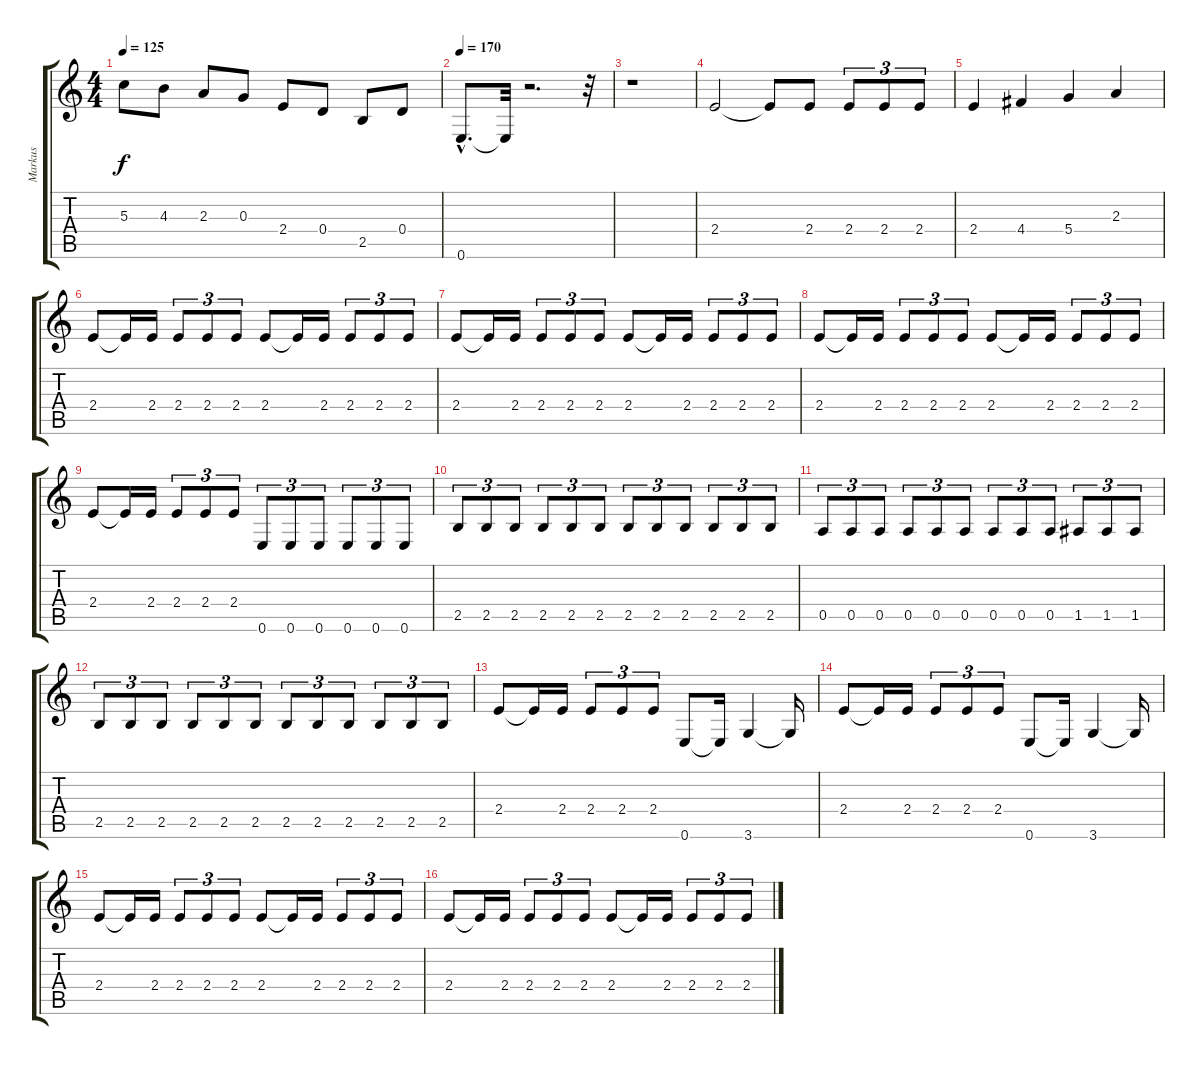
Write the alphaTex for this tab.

\track ("Markus" "Markus") {instrument electricbasspick}
\staff {score tabs}
\tuning (E4 B3 G3 D3 A2 E2) {hide}
\ts (4 4)
\tempo 125
\clef g2
\ks c
5.3.8{dy f} 4.3.8 2.3.8 0.3.8 2.4.8 0.4.8 2.5.8 0.4.8 |
\tempo 170
0.6{hac}.8{d} 0.6{t}.32 r.2{d} r.32 |
r.1 |
2.4.2 2.4{t}.8 2.4.8 2.4.8{tu (3 2)} 2.4.8{tu (3 2)} 2.4.8{tu (3 2)} |
2.4.4 4.4.4 5.4.4 2.3.4 |
2.4.8 2.4{t}.16 2.4.16 2.4.8{tu (3 2)} 2.4.8{tu (3 2)} 2.4.8{tu (3 2)} 2.4.8 2.4{t}.16 2.4.16 2.4.8{tu (3 2)} 2.4.8{tu (3 2)} 2.4.8{tu (3 2)} |
2.4.8 2.4{t}.16 2.4.16 2.4.8{tu (3 2)} 2.4.8{tu (3 2)} 2.4.8{tu (3 2)} 2.4.8 2.4{t}.16 2.4.16 2.4.8{tu (3 2)} 2.4.8{tu (3 2)} 2.4.8{tu (3 2)} |
2.4.8 2.4{t}.16 2.4.16 2.4.8{tu (3 2)} 2.4.8{tu (3 2)} 2.4.8{tu (3 2)} 2.4.8 2.4{t}.16 2.4.16 2.4.8{tu (3 2)} 2.4.8{tu (3 2)} 2.4.8{tu (3 2)} |
2.4.8 2.4{t}.16 2.4.16 2.4.8{tu (3 2)} 2.4.8{tu (3 2)} 2.4.8{tu (3 2)} 0.6.8{tu (3 2)} 0.6.8{tu (3 2)} 0.6.8{tu (3 2)} 0.6.8{tu (3 2)} 0.6.8{tu (3 2)} 0.6.8{tu (3 2)} |
2.5.8{tu (3 2)} 2.5.8{tu (3 2)} 2.5.8{tu (3 2)} 2.5.8{tu (3 2)} 2.5.8{tu (3 2)} 2.5.8{tu (3 2)} 2.5.8{tu (3 2)} 2.5.8{tu (3 2)} 2.5.8{tu (3 2)} 2.5.8{tu (3 2)} 2.5.8{tu (3 2)} 2.5.8{tu (3 2)} |
0.5.8{tu (3 2)} 0.5.8{tu (3 2)} 0.5.8{tu (3 2)} 0.5.8{tu (3 2)} 0.5.8{tu (3 2)} 0.5.8{tu (3 2)} 0.5.8{tu (3 2)} 0.5.8{tu (3 2)} 0.5.8{tu (3 2)} 1.5.8{tu (3 2)} 1.5.8{tu (3 2)} 1.5.8{tu (3 2)} |
2.5.8{tu (3 2)} 2.5.8{tu (3 2)} 2.5.8{tu (3 2)} 2.5.8{tu (3 2)} 2.5.8{tu (3 2)} 2.5.8{tu (3 2)} 2.5.8{tu (3 2)} 2.5.8{tu (3 2)} 2.5.8{tu (3 2)} 2.5.8{tu (3 2)} 2.5.8{tu (3 2)} 2.5.8{tu (3 2)} |
2.4.8 2.4{t}.16 2.4.16 2.4.8{tu (3 2)} 2.4.8{tu (3 2)} 2.4.8{tu (3 2)} 0.6.8 0.6{t}.16 3.6.4 3.6{t}.16 |
2.4.8 2.4{t}.16 2.4.16 2.4.8{tu (3 2)} 2.4.8{tu (3 2)} 2.4.8{tu (3 2)} 0.6.8 0.6{t}.16 3.6.4 3.6{t}.16 |
2.4.8 2.4{t}.16 2.4.16 2.4.8{tu (3 2)} 2.4.8{tu (3 2)} 2.4.8{tu (3 2)} 2.4.8 2.4{t}.16 2.4.16 2.4.8{tu (3 2)} 2.4.8{tu (3 2)} 2.4.8{tu (3 2)} |
2.4.8 2.4{t}.16 2.4.16 2.4.8{tu (3 2)} 2.4.8{tu (3 2)} 2.4.8{tu (3 2)} 2.4.8 2.4{t}.16 2.4.16 2.4.8{tu (3 2)} 2.4.8{tu (3 2)} 2.4.8{tu (3 2)}
